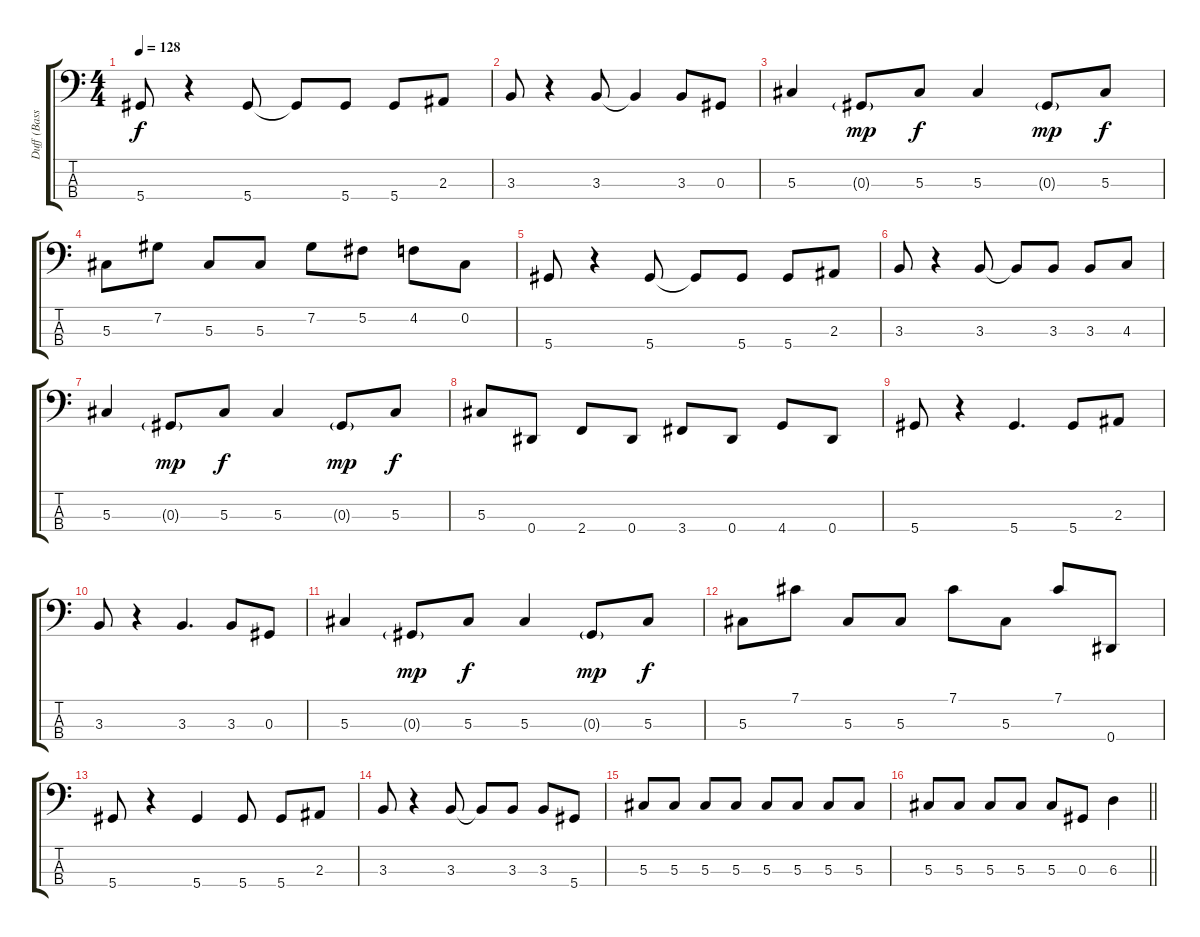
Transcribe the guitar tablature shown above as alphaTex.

\track ("Duff (Bass)" "Duff (Bass") {instrument electricbasspick}
\staff {score tabs}
\tuning (Gb2 Db2 Ab1 Eb1) {hide}
\ts (4 4)
\tempo 128
\clef f4
\ks c
5.4.8{dy f} r.4 5.4.8 5.4{t}.8 5.4.8 5.4.8 2.3.8 |
3.3.8 r.4 3.3.8 3.3{t}.4 3.3.8 0.3.8 |
5.3.4 0.3{g}.8{dy mp} 5.3.8{dy f} 5.3.4 0.3{g}.8{dy mp} 5.3.8{dy f} |
5.3.8 7.2.8 5.3.8 5.3.8 7.2.8 5.2.8 4.2.8 0.2.8 |
5.4.8 r.4 5.4.8 5.4{t}.8 5.4.8 5.4.8 2.3.8 |
3.3.8 r.4 3.3.8 3.3{t}.8 3.3.8 3.3.8 4.3.8 |
5.3.4 0.3{g}.8{dy mp} 5.3.8{dy f} 5.3.4 0.3{g}.8{dy mp} 5.3.8{dy f} |
5.3.8 0.4.8 2.4.8 0.4.8 3.4.8 0.4.8 4.4.8 0.4.8 |
5.4.8 r.4 5.4.4{d} 5.4.8 2.3.8 |
3.3.8 r.4 3.3.4{d} 3.3.8 0.3.8 |
5.3.4 0.3{g}.8{dy mp} 5.3.8{dy f} 5.3.4 0.3{g}.8{dy mp} 5.3.8{dy f} |
5.3.8 7.1.8 5.3.8 5.3.8 7.1.8 5.3.8 7.1.8 0.4.8 |
5.4.8 r.4 5.4.4 5.4.8 5.4.8 2.3.8 |
3.3.8 r.4 3.3.8 3.3{t}.8 3.3.8 3.3.8 5.4.8 |
5.3.8 5.3.8 5.3.8 5.3.8 5.3.8 5.3.8 5.3.8 5.3.8 |
\barLineRight lightlight
5.3.8 5.3.8 5.3.8 5.3.8 5.3.8 0.3.8 6.3.4
